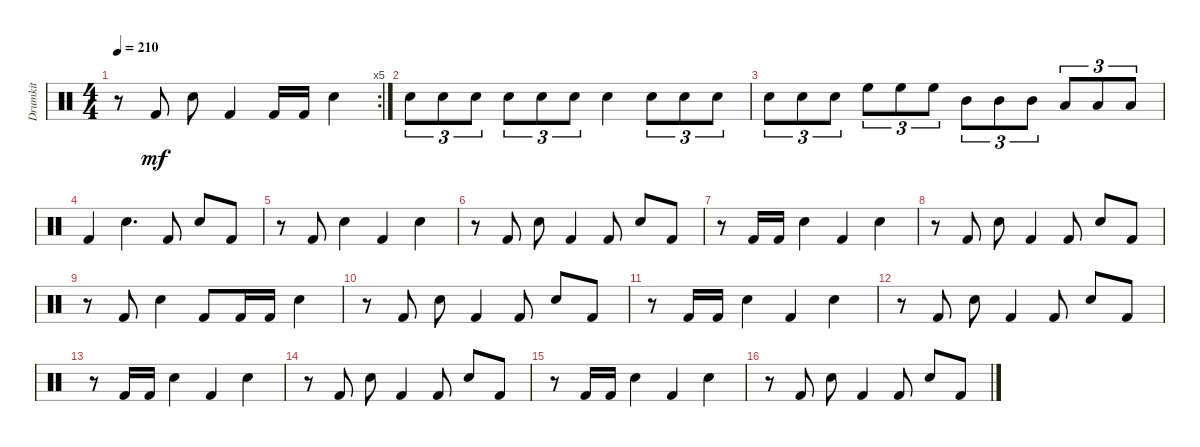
\track ("Drumkit" "Drumkit") {instrument percussion}
\staff {score}
\articulation defaults
\rc 5
\ts (4 4)
\tempo 210
\clef neutral
\ks c
r.8{dy mf} "Kick (hit) 2".8 "Snare (hit) 2".8 "Kick (hit) 2".4 "Kick (hit) 2".16 "Kick (hit) 2".16 "Snare (hit) 2".4 |
"Snare (hit) 2".8{tu (3 2)} "Snare (hit) 2".8{tu (3 2)} "Snare (hit) 2".8{tu (3 2)} "Snare (hit) 2".8{tu (3 2)} "Snare (hit) 2".8{tu (3 2)} "Snare (hit) 2".8{tu (3 2)} "Snare (hit) 2".4 "Snare (hit) 2".8{tu (3 2)} "Snare (hit) 2".8{tu (3 2)} "Snare (hit) 2".8{tu (3 2)} |
"Snare (hit) 2".8{tu (3 2)} "Snare (hit) 2".8{tu (3 2)} "Snare (hit) 2".8{tu (3 2)} "High Floor Tom (hit)".8{tu (3 2)} "High Floor Tom (hit)".8{tu (3 2)} "High Floor Tom (hit)".8{tu (3 2)} "Mid Tom (hit)".8{tu (3 2)} "Mid Tom (hit)".8{tu (3 2)} "Mid Tom (hit)".8{tu (3 2)} "Low Tom (hit)".8{tu (3 2)} "Low Tom (hit)".8{tu (3 2)} "Low Tom (hit)".8{tu (3 2)} |
"Kick (hit) 2".4 "Snare (hit) 2".4{d} "Kick (hit) 2".8 "Snare (hit) 2".8 "Kick (hit) 2".8 |
r.8 "Kick (hit) 2".8 "Snare (hit) 2".4 "Kick (hit) 2".4 "Snare (hit) 2".4 |
r.8 "Kick (hit) 2".8 "Snare (hit) 2".8 "Kick (hit) 2".4 "Kick (hit) 2".8 "Snare (hit) 2".8 "Kick (hit) 2".8 |
r.8 "Kick (hit) 2".16 "Kick (hit) 2".16 "Snare (hit) 2".4 "Kick (hit) 2".4 "Snare (hit) 2".4 |
r.8 "Kick (hit) 2".8 "Snare (hit) 2".8 "Kick (hit) 2".4 "Kick (hit) 2".8 "Snare (hit) 2".8 "Kick (hit) 2".8 |
r.8 "Kick (hit) 2".8 "Snare (hit) 2".4 "Kick (hit) 2".8 "Kick (hit) 2".16 "Kick (hit) 2".16 "Snare (hit) 2".4 |
r.8 "Kick (hit) 2".8 "Snare (hit) 2".8 "Kick (hit) 2".4 "Kick (hit) 2".8 "Snare (hit) 2".8 "Kick (hit) 2".8 |
r.8 "Kick (hit) 2".16 "Kick (hit) 2".16 "Snare (hit) 2".4 "Kick (hit) 2".4 "Snare (hit) 2".4 |
r.8 "Kick (hit) 2".8 "Snare (hit) 2".8 "Kick (hit) 2".4 "Kick (hit) 2".8 "Snare (hit) 2".8 "Kick (hit) 2".8 |
r.8 "Kick (hit) 2".16 "Kick (hit) 2".16 "Snare (hit) 2".4 "Kick (hit) 2".4 "Snare (hit) 2".4 |
r.8 "Kick (hit) 2".8 "Snare (hit) 2".8 "Kick (hit) 2".4 "Kick (hit) 2".8 "Snare (hit) 2".8 "Kick (hit) 2".8 |
r.8 "Kick (hit) 2".16 "Kick (hit) 2".16 "Snare (hit) 2".4 "Kick (hit) 2".4 "Snare (hit) 2".4 |
r.8 "Kick (hit) 2".8 "Snare (hit) 2".8 "Kick (hit) 2".4 "Kick (hit) 2".8 "Snare (hit) 2".8 "Kick (hit) 2".8
